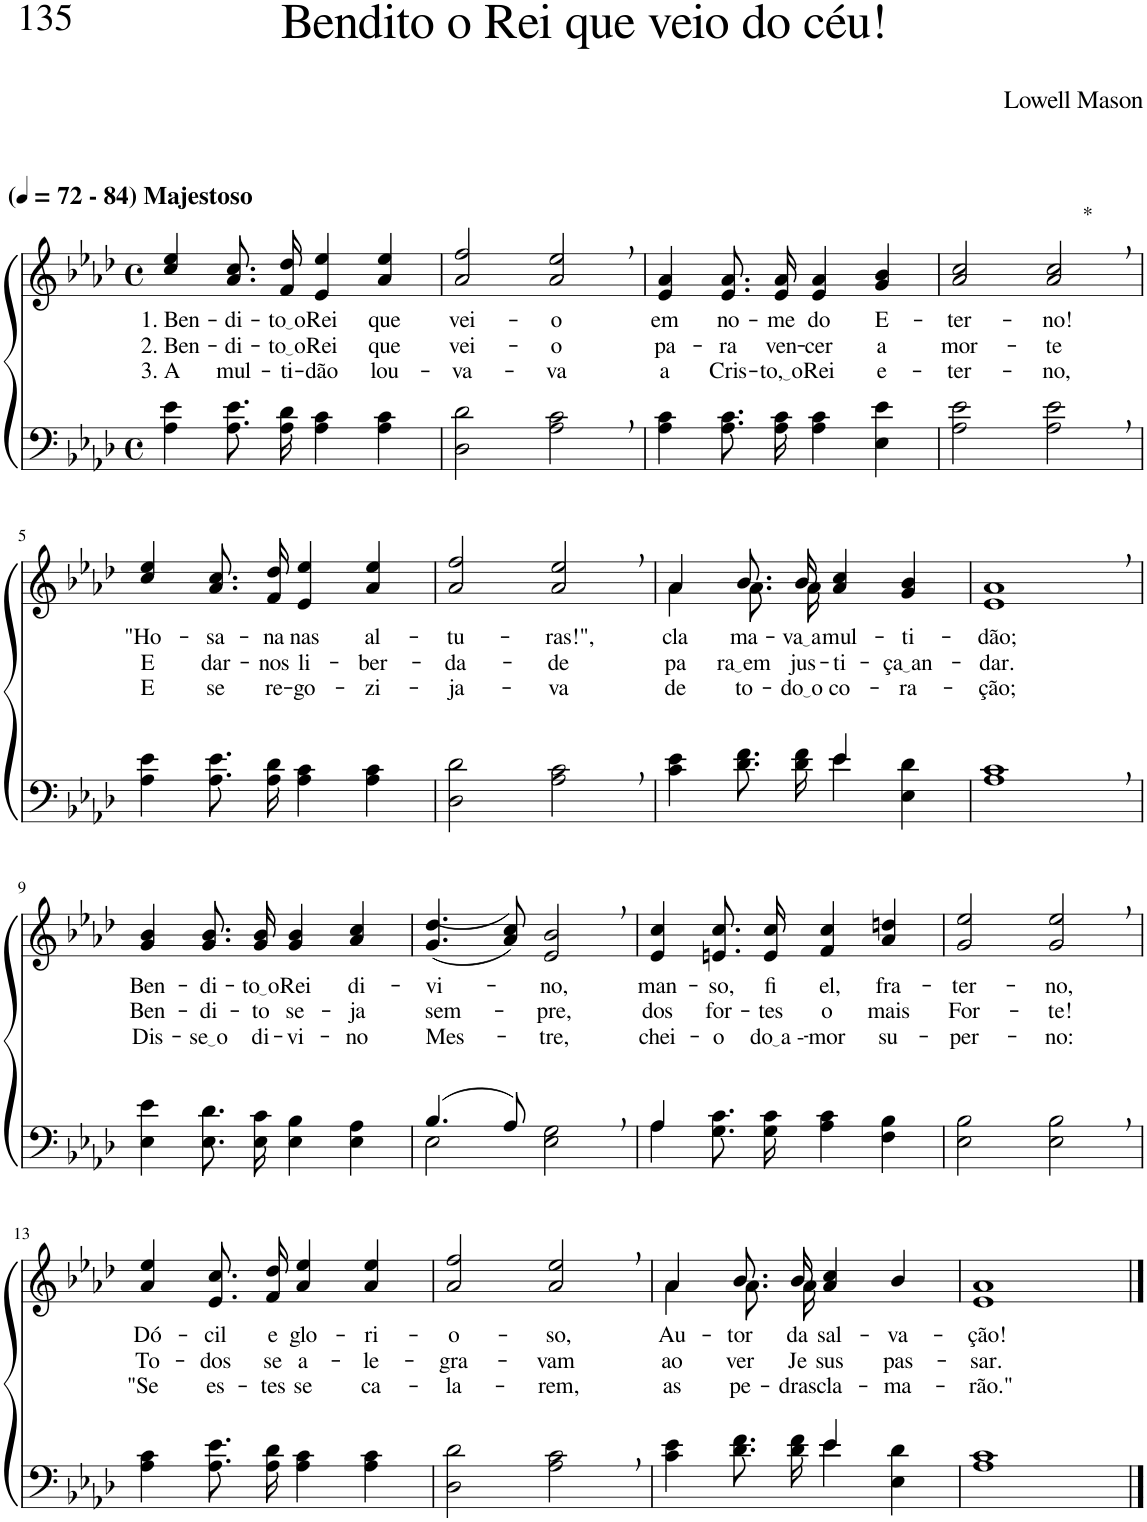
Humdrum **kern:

**kern	**kern	**text	**text	**text
*part2	*part1	*part1	*part1	*part1
*staff2	*staff1	*staff1	*staff1	*staff1
*I"Parte III e IV	*I"Parte I e II	*	*	*
*clefF4	*clefG2	*	*	*
*Trd2c3	*Trd2c3	*	*	*
*k[b-e-a-d-]	*k[b-e-a-d-]	*	*	*
*M4/4	*M4/4	*	*	*
*met(c)	*met(c)	*	*	*
*MM72	*MM72	*	*	*
=1	=1	=1	=1	=1
!	!LO:TX:a:B:t=(	!	!	!
!	!LO:TX:a:B:t=- 84) Majestoso	!	!	!
!	!	!LO:LY:b	!LO:LY:b	!LO:LY:b
4A-\ 4e-\	4cc/ 4ee-/	1. Ben-	2. Ben-	3. A
!	!	!LO:LY:b	!LO:LY:b	!LO:LY:b
8.A-\ 8.e-\L	8.a-\ 8.cc\L	-di-	-di-	mul-
!	!	!LO:LY:b	!LO:LY:b	!LO:LY:b
16A-\ 16d-\Jk	16f\ 16dd-\Jk	to o	to o	-ti-
!	!	!LO:LY:b	!LO:LY:b	!LO:LY:b
4A-\ 4c\	4e-/ 4ee-/	Rei	Rei	-dão
!	!	!LO:LY:b	!LO:LY:b	!LO:LY:b
4A-\ 4c\	4a-/ 4ee-/	que	que	lou-
=2	=2	=2	=2	=2
!	!	!LO:LY:b	!LO:LY:b	!LO:LY:b
2D-\ 2d-\	2a-/ 2ff/	vei-	vei-	-va-
!	!LO:TX:a:t=*	!	!	!
!	!	!LO:LY:b	!LO:LY:b	!LO:LY:b
2A-\, 2c\,	2a-/, 2ee-/,	-o	-o	-va
=3	=3	=3	=3	=3
!	!	!LO:LY:b	!LO:LY:b	!LO:LY:b
4A-\ 4c\	4e-/ 4a-/	em	pa-	a
!	!	!LO:LY:b	!LO:LY:b	!LO:LY:b
8.A-\ 8.c\L	8.e-/ 8.a-/L	no-	-ra	Cris-
!	!	!LO:LY:b	!LO:LY:b	!LO:LY:b
16A-\ 16c\Jk	16e-/ 16a-/Jk	-me	ven-	to, o
!	!	!LO:LY:b	!LO:LY:b	!LO:LY:b
4A-\ 4c\	4e-/ 4a-/	do	-cer	Rei
!	!	!LO:LY:b	!LO:LY:b	!LO:LY:b
4E-\ 4e-\	4g/ 4b-/	E-	a	e-
=4	=4	=4	=4	=4
!	!	!LO:LY:b	!LO:LY:b	!LO:LY:b
2A-\ 2e-\	2a-/ 2cc/	-ter-	mor-	-ter-
!	!	!LO:LY:b	!LO:LY:b	!LO:LY:b
2A-\, 2e-\,	2a-/, 2cc/,	-no!	-te	-no,
!!LO:LB:g=z
=5	=5	=5	=5	=5
!	!	!LO:LY:b	!LO:LY:b	!LO:LY:b
4A-\ 4e-\	4cc/ 4ee-/	"Ho-	E	E
!	!	!LO:LY:b	!LO:LY:b	!LO:LY:b
8.A-\ 8.e-\L	8.a-\ 8.cc\L	-sa-	dar-	se
!	!	!LO:LY:b	!LO:LY:b	!LO:LY:b
16A-\ 16d-\Jk	16f\ 16dd-\Jk	-na	-nos	re-
!	!	!LO:LY:b	!LO:LY:b	!LO:LY:b
4A-\ 4c\	4e-/ 4ee-/	nas	li-	-go-
!	!	!LO:LY:b	!LO:LY:b	!LO:LY:b
4A-\ 4c\	4a-/ 4ee-/	al-	-ber-	-zi-
=6	=6	=6	=6	=6
!	!	!LO:LY:b	!LO:LY:b	!LO:LY:b
2D-\ 2d-\	2a-/ 2ff/	-tu-	-da-	-ja-
!	!	!LO:LY:b	!LO:LY:b	!LO:LY:b
2A-\, 2c\,	2a-/, 2ee-/,	-ras!",	-de	-va
=7	=7	=7	=7	=7
*^	*^	*	*	*
!	!	!	!	!LO:LY:b	!LO:LY:b	!LO:LY:b
2ryy	4c\ 4e-\	4a-/	4a-\	cla-	pa-	de
!	!	!	!	!LO:LY:b	!LO:LY:b	!LO:LY:b
.	8.d-\ 8.f\L	8.b-/L	8.a-\L	-ma-	ra em	to-
!	!	!	!	!LO:LY:b	!LO:LY:b	!LO:LY:b
.	16d-\ 16f\Jk	16b-/Jk	16a-\Jk	va a	jus-	do o
!	!	!	!	!LO:LY:b	!LO:LY:b	!LO:LY:b
4e-/	4e-\	4a-/ 4cc/	2ryy	mul-	-ti-	co-
!	!	!	!	!LO:LY:b	!LO:LY:b	!LO:LY:b
4ryy	4E-\ 4d-\	4g/ 4b-/	.	-ti-	ça an	-ra-
*	*	*v	*v	*	*	*
=8	=8	=8	=8	=8	=8
!	!	!	!LO:LY:b	!LO:LY:b	!LO:LY:b
*v	*v	*	*	*	*
1A-, 1c,	1e-, 1a-,	-dão;	-dar.	-ção;
!!LO:LB:g=z
=9	=9	=9	=9	=9
!	!	!LO:LY:b	!LO:LY:b	!LO:LY:b
4E-\ 4e-\	4g/ 4b-/	Ben-	Ben-	Dis-
!	!	!LO:LY:b	!LO:LY:b	!LO:LY:b
8.E-\ 8.d-\L	8.g/ 8.b-/L	-di-	-di-	se o
!	!	!LO:LY:b	!LO:LY:b	!LO:LY:b
16E-\ 16c\Jk	16g/ 16b-/Jk	to o	-to	di-
!	!	!LO:LY:b	!LO:LY:b	!LO:LY:b
4E-\ 4B-\	4g/ 4b-/	Rei	se-	-vi-
!	!	!LO:LY:b	!LO:LY:b	!LO:LY:b
4E-\ 4A-\	4a-/ 4cc/	di-	-ja	-no
=10	=10	=10	=10	=10
*^	*	*	*	*
!	!	!	!LO:LY:b	!LO:LY:b	!LO:LY:b
(4.B-/	2E-\	((4.g/ 4.dd-/	-vi-	sem-	Mes-
8A-/)	.	8a-/ 8cc/))	.	.	.
!	!	!	!LO:LY:b	!LO:LY:b	!LO:LY:b
2ryy	2E-\ 2G\	2e-/, 2b-/,	-no,	-pre,	-tre,
=11	=11	=11	=11	=11	=11
!	!	!	!LO:LY:b	!LO:LY:b	!LO:LY:b
4A-\	4A-/	4e-/ 4cc/	man-	dos	chei-
!	!	!	!LO:LY:b	!LO:LY:b	!LO:LY:b
8.G\ 8.c\L	2.ryy	8.en/ 8.cc/L	-so,	for-	-o
!	!	!	!LO:LY:b	!LO:LY:b	!LO:LY:b
16G\ 16c\Jk	.	16e/ 16cc/Jk	-fi	tes	do a -
!	!	!	!LO:LY:b	!LO:LY:b	!LO:LY:b
4A-\ 4c\	.	4f/ 4cc/	-el,	o	-mor
!	!	!	!LO:LY:b	!LO:LY:b	!LO:LY:b
4F\ 4B-\	.	4a-/ 4ddn/	fra-	mais	su-
*v	*v	*	*	*	*
=12	=12	=12	=12	=12
!	!	!LO:LY:b	!LO:LY:b	!LO:LY:b
2E-\ 2B-\	2g/ 2ee-/	-ter-	For-	-per-
!	!	!LO:LY:b	!LO:LY:b	!LO:LY:b
2E-\, 2B-\,	2g/, 2ee-/,	-no,	-te!	-no:
!!LO:LB:g=z
=13	=13	=13	=13	=13
!	!	!LO:LY:b	!LO:LY:b	!LO:LY:b
4A-\ 4c\	4a-/ 4ee-/	Dó-	To-	"Se
!	!	!LO:LY:b	!LO:LY:b	!LO:LY:b
8.A-\ 8.e-\L	8.e-/ 8.cc/L	-cil	-dos	es-
!	!	!LO:LY:b	!LO:LY:b	!LO:LY:b
16A-\ 16d-\Jk	16f/ 16dd-/Jk	e	se	-tes
!	!	!LO:LY:b	!LO:LY:b	!LO:LY:b
4A-\ 4c\	4a-/ 4ee-/	glo-	a-	se
!	!	!LO:LY:b	!LO:LY:b	!LO:LY:b
4A-\ 4c\	4a-/ 4ee-/	-ri-	-le-	ca-
=14	=14	=14	=14	=14
!	!	!LO:LY:b	!LO:LY:b	!LO:LY:b
2D-\ 2d-\	2a-/ 2ff/	-o-	-gra-	-la-
!	!	!LO:LY:b	!LO:LY:b	!LO:LY:b
2A-\, 2c\,	2a-/, 2ee-/,	-so,	-vam	-rem,
=15	=15	=15	=15	=15
*^	*^	*	*	*
!	!	!	!	!LO:LY:b	!LO:LY:b	!LO:LY:b
2ryy	4c\ 4e-\	4a-/	4a-\	Au-	ao	as
!	!	!	!	!LO:LY:b	!LO:LY:b	!LO:LY:b
.	8.d-\ 8.f\L	8.b-/L	8.a-\L	-tor	ver	pe-
!	!	!	!	!LO:LY:b	!LO:LY:b	!LO:LY:b
.	16d-\ 16f\Jk	16b-/Jk	16a-\Jk	da	Je-	-dras
!	!	!	!	!LO:LY:b	!LO:LY:b	!LO:LY:b
4e-/	4e-\	4a-/ 4cc/	2ryy	sal-	-sus	cla-
!	!	!	!	!LO:LY:b	!LO:LY:b	!LO:LY:b
4ryy	4E-\ 4d-\	4b-/	.	-va-	pas-	-ma-
*	*	*v	*v	*	*	*
=16	=16	=16	=16	=16	=16
!	!	!	!LO:LY:b	!LO:LY:b	!LO:LY:b
*v	*v	*	*	*	*
1A- 1c	1e- 1a-	-ção!	-sar.	-rão."
==	==	==	==	==
*-	*-	*-	*-	*-
